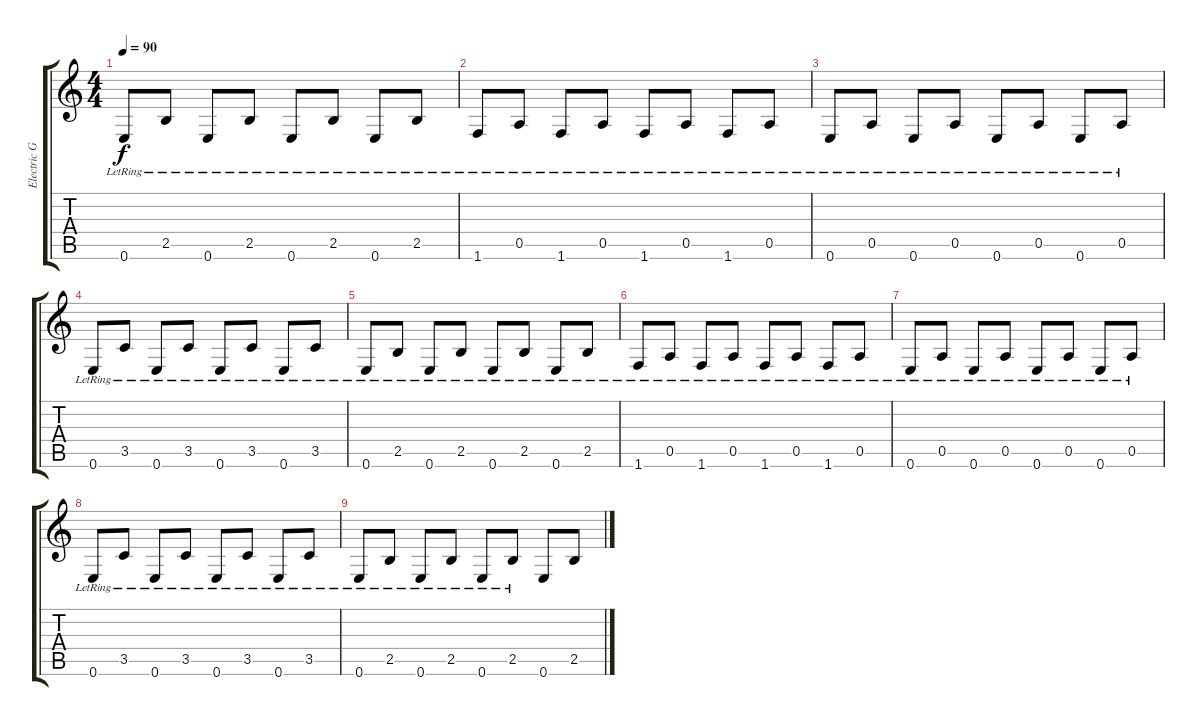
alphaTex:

\track ("Electric Guitar 1" "Electric G") {instrument distortionguitar}
\staff {score tabs}
\tuning (E4 B3 G3 D3 A2 E2) {hide}
\ts (4 4)
\tempo 90
\clef g2
\ks c
0.6{lr}.8{dy f} 2.5{lr}.8 0.6{lr}.8 2.5{lr}.8 0.6{lr}.8 2.5{lr}.8 0.6{lr}.8 2.5{lr}.8 |
1.6{lr}.8 0.5{lr}.8 1.6{lr}.8 0.5{lr}.8 1.6{lr}.8 0.5{lr}.8 1.6{lr}.8 0.5{lr}.8 |
0.6{lr}.8 0.5{lr}.8 0.6{lr}.8 0.5{lr}.8 0.6{lr}.8 0.5{lr}.8 0.6{lr}.8 0.5{lr}.8 |
0.6{lr}.8 3.5{lr}.8 0.6{lr}.8 3.5{lr}.8 0.6{lr}.8 3.5{lr}.8 0.6{lr}.8 3.5{lr}.8 |
0.6{lr}.8 2.5{lr}.8 0.6{lr}.8 2.5{lr}.8 0.6{lr}.8 2.5{lr}.8 0.6{lr}.8 2.5{lr}.8 |
1.6{lr}.8 0.5{lr}.8 1.6{lr}.8 0.5{lr}.8 1.6{lr}.8 0.5{lr}.8 1.6{lr}.8 0.5{lr}.8 |
0.6{lr}.8 0.5{lr}.8 0.6{lr}.8 0.5{lr}.8 0.6{lr}.8 0.5{lr}.8 0.6{lr}.8 0.5{lr}.8 |
0.6{lr}.8 3.5{lr}.8 0.6{lr}.8 3.5{lr}.8 0.6{lr}.8 3.5{lr}.8 0.6{lr}.8 3.5{lr}.8 |
0.6{lr}.8 2.5{lr}.8 0.6{lr}.8 2.5{lr}.8 0.6{lr}.8 2.5{lr}.8 0.6.8 2.5.8
